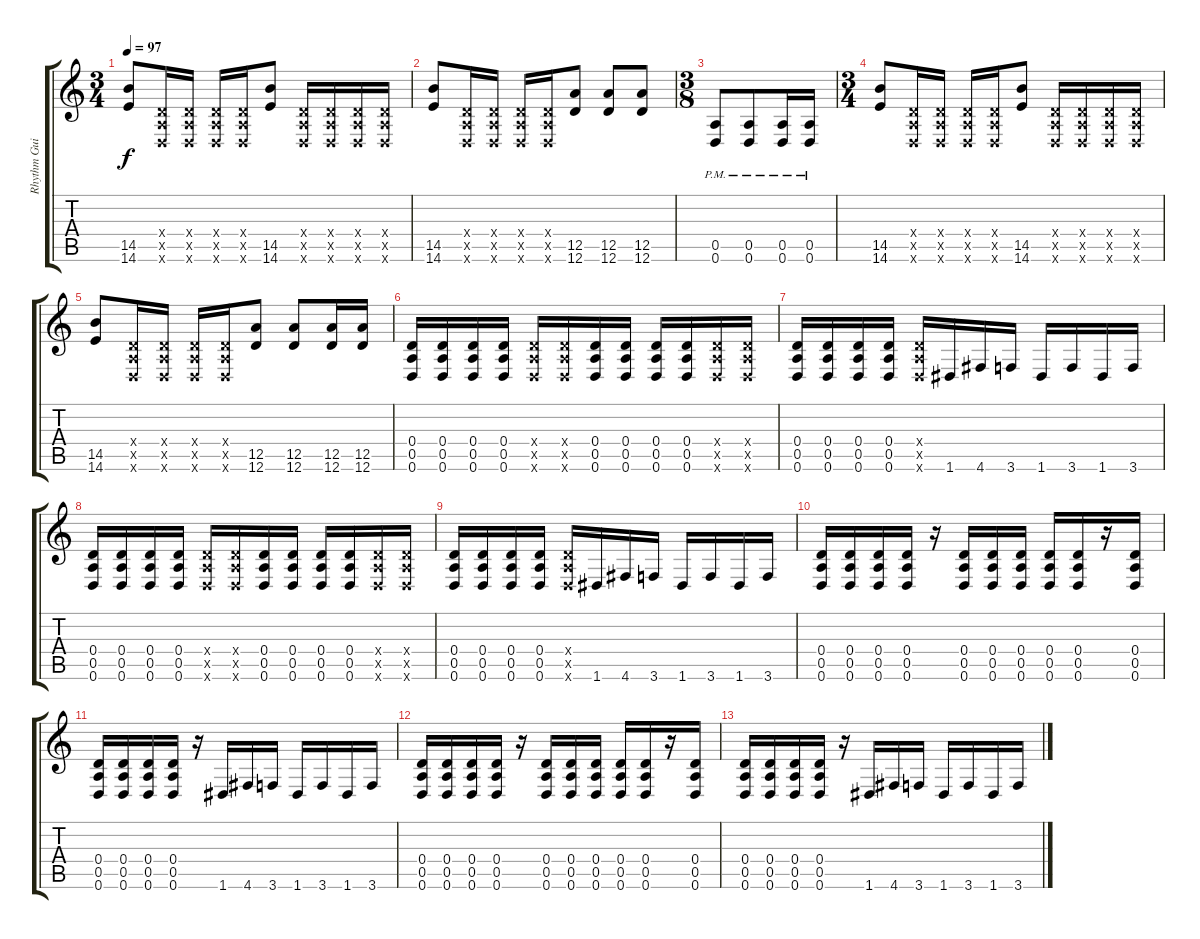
\track ("Rhythm Guitars" "Rhythm Gui") {instrument electricguitarjazz}
\staff {score tabs}
\tuning (E4 B3 G3 D3 A2 D2) {hide}
\ts (3 4)
\tempo 97
\clef g2
\ks c
(14.5 14.6).8{dy f instrument distortionguitar} (0.4{x} 0.5{x} 0.6{x}).16 (0.4{x} 0.5{x} 0.6{x}).16 (0.4{x} 0.5{x} 0.6{x}).16 (0.4{x} 0.5{x} 0.6{x}).16 (14.5 14.6).8 (0.4{x} 0.5{x} 0.6{x}).16 (0.4{x} 0.5{x} 0.6{x}).16 (0.4{x} 0.5{x} 0.6{x}).16 (0.4{x} 0.5{x} 0.6{x}).16 |
(14.5 14.6).8{instrument distortionguitar} (0.4{x} 0.5{x} 0.6{x}).16 (0.4{x} 0.5{x} 0.6{x}).16 (0.4{x} 0.5{x} 0.6{x}).16 (0.4{x} 0.5{x} 0.6{x}).16 (12.5 12.6).8 (12.5 12.6).8 (12.5 12.6).8 |
\ts (3 8)
(0.5{pm} 0.6{pm}).8 (0.5{pm} 0.6{pm}).8 (0.5{pm} 0.6{pm}).16 (0.5{pm} 0.6{pm}).16 |
\ts (3 4)
(14.5 14.6).8{instrument distortionguitar} (0.4{x} 0.5{x} 0.6{x}).16 (0.4{x} 0.5{x} 0.6{x}).16 (0.4{x} 0.5{x} 0.6{x}).16 (0.4{x} 0.5{x} 0.6{x}).16 (14.5 14.6).8 (0.4{x} 0.5{x} 0.6{x}).16 (0.4{x} 0.5{x} 0.6{x}).16 (0.4{x} 0.5{x} 0.6{x}).16 (0.4{x} 0.5{x} 0.6{x}).16 |
(14.5 14.6).8{instrument distortionguitar} (0.4{x} 0.5{x} 0.6{x}).16 (0.4{x} 0.5{x} 0.6{x}).16 (0.4{x} 0.5{x} 0.6{x}).16 (0.4{x} 0.5{x} 0.6{x}).16 (12.5 12.6).8 (12.5 12.6).8 (12.5 12.6).16 (12.5 12.6).16 |
(0.4 0.5 0.6).16 (0.4 0.5 0.6).16 (0.4 0.5 0.6).16 (0.4 0.5 0.6).16 (0.4{x} 0.5{x} 0.6{x}).16 (0.4{x} 0.5{x} 0.6{x}).16 (0.4 0.5 0.6).16 (0.4 0.5 0.6).16 (0.4 0.5 0.6).16 (0.4 0.5 0.6).16 (0.4{x} 0.5{x} 0.6{x}).16 (0.4{x} 0.5{x} 0.6{x}).16 |
(0.4 0.5 0.6).16 (0.4 0.5 0.6).16 (0.4 0.5 0.6).16 (0.4 0.5 0.6).16 (0.4{x} 0.5{x} 0.6{x}).16 1.6.16 4.6.16 3.6.16 1.6.16 3.6.16 1.6.16 3.6.16 |
(0.4 0.5 0.6).16 (0.4 0.5 0.6).16 (0.4 0.5 0.6).16 (0.4 0.5 0.6).16 (0.4{x} 0.5{x} 0.6{x}).16 (0.4{x} 0.5{x} 0.6{x}).16 (0.4 0.5 0.6).16 (0.4 0.5 0.6).16 (0.4 0.5 0.6).16 (0.4 0.5 0.6).16 (0.4{x} 0.5{x} 0.6{x}).16 (0.4{x} 0.5{x} 0.6{x}).16 |
(0.4 0.5 0.6).16 (0.4 0.5 0.6).16 (0.4 0.5 0.6).16 (0.4 0.5 0.6).16 (0.4{x} 0.5{x} 0.6{x}).16 1.6.16 4.6.16 3.6.16 1.6.16 3.6.16 1.6.16 3.6.16 |
(0.4 0.5 0.6).16 (0.4 0.5 0.6).16 (0.4 0.5 0.6).16 (0.4 0.5 0.6).16 r.16 (0.4 0.5 0.6).16 (0.4 0.5 0.6).16 (0.4 0.5 0.6).16 (0.4 0.5 0.6).16 (0.4 0.5 0.6).16 r.16 (0.4 0.5 0.6).16 |
(0.4 0.5 0.6).16 (0.4 0.5 0.6).16 (0.4 0.5 0.6).16 (0.4 0.5 0.6).16 r.16 1.6.16 4.6.16 3.6.16 1.6.16 3.6.16 1.6.16 3.6.16 |
(0.4 0.5 0.6).16 (0.4 0.5 0.6).16 (0.4 0.5 0.6).16 (0.4 0.5 0.6).16 r.16 (0.4 0.5 0.6).16 (0.4 0.5 0.6).16 (0.4 0.5 0.6).16 (0.4 0.5 0.6).16 (0.4 0.5 0.6).16 r.16 (0.4 0.5 0.6).16 |
(0.4 0.5 0.6).16 (0.4 0.5 0.6).16 (0.4 0.5 0.6).16 (0.4 0.5 0.6).16 r.16 1.6.16 4.6.16 3.6.16 1.6.16 3.6.16 1.6.16 3.6.16
